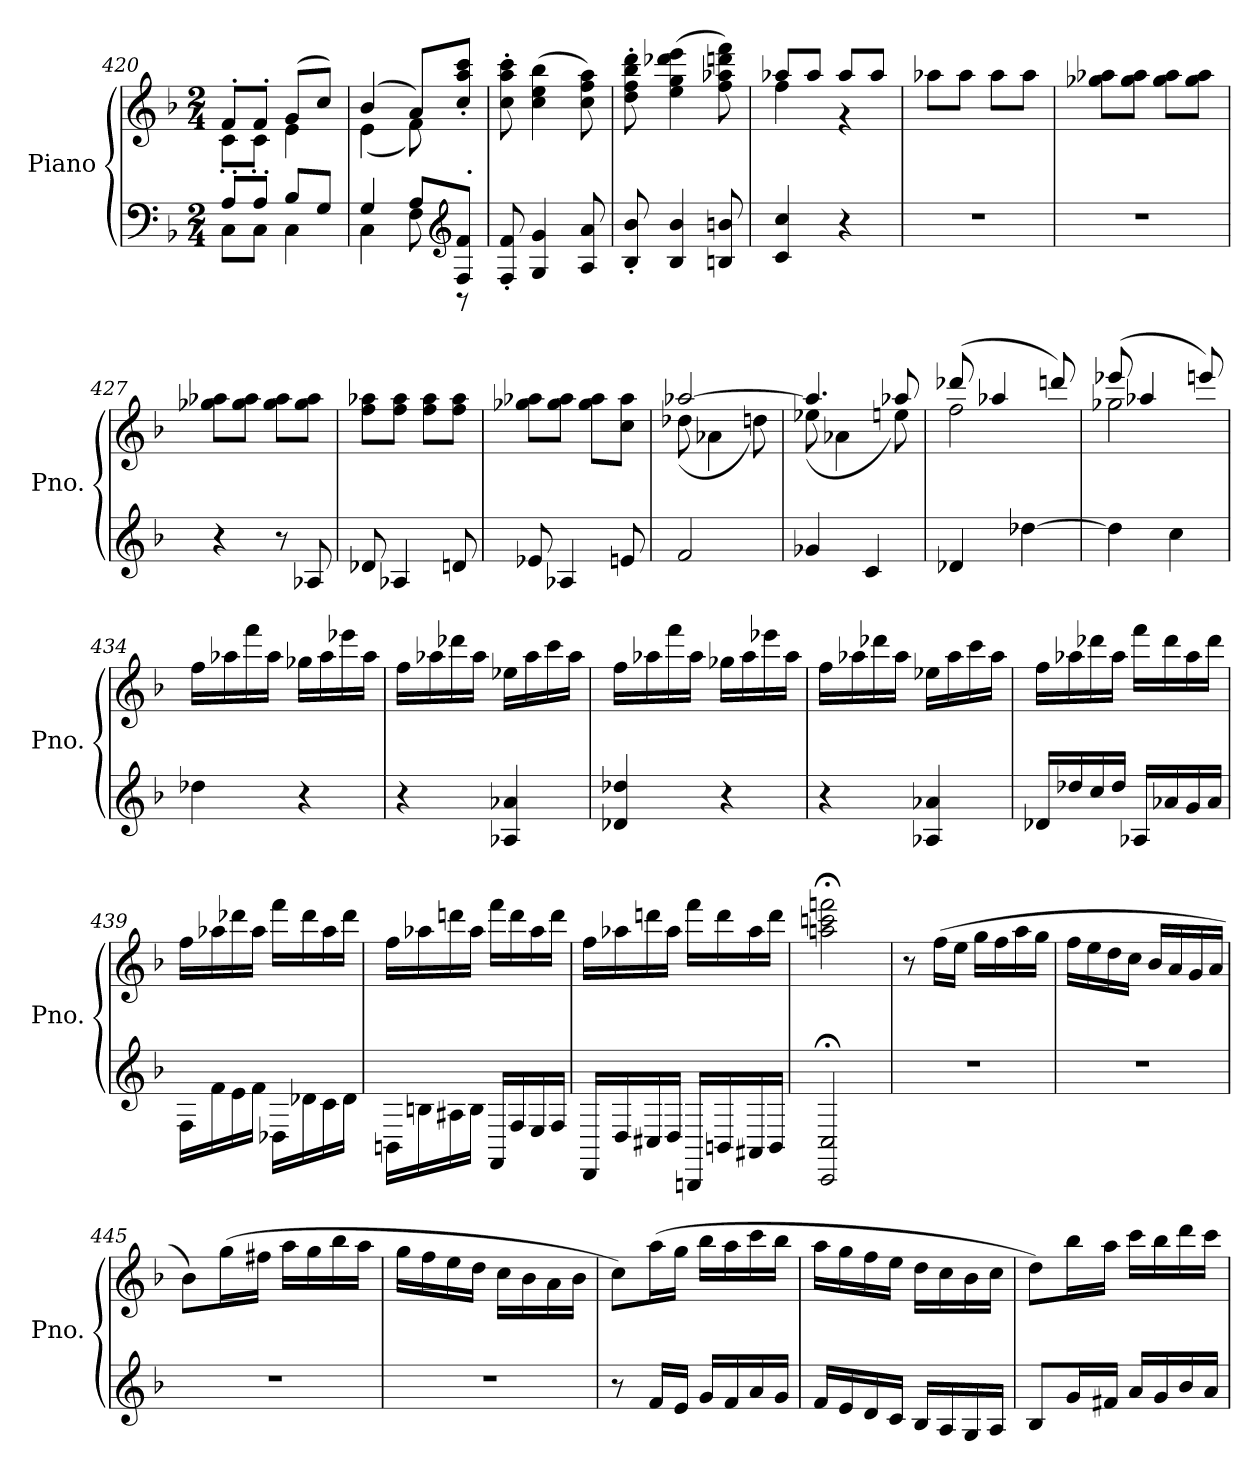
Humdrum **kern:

**kern	**kern
*part1	*part1
*staff2	*staff1
*I"Piano	*
*I'Pno.	*
*clefF4	*clefG2
*k[b-]	*k[b-]
*M2/4	*M2/4
=420	=420
*^	*^
8A'/L	8C\L	8f'/L	8c'\L
8A'/J	8C\J	8f'/J	8c'\J
8B-/L	4C\	(>8g/L	4e\
8G/J	.	8cc/J)	.
=421	=421	=421	=421
4G/	4C\	(>4b-/	(<4e\
8A/L	8F\	8a/L)	8f\)
*clefG2	*	*	*
8F/' 8f/'J	8r	8cc/' 8aa/' 8ccc/'J	8ryy
*v	*v	*	*
*	*v	*v
=422	=422
8F/' 8f/'	8cc\' 8aa\' 8ccc\'
4G/ 4g/	(>4cc\ 4ee\ 4bb-\
8A/ 8a/	8cc\ 8ff\ 8aa\)
!!LO:LB:g=z
=423	=423
8B-/' 8b-/'	8dd\' 8ff\' 8bb-\' 8ddd\'
4B-/ 4b-/	(>4ee\ 4gg\ 4ddd-X\ 4eee\
8Bn/ 8bn/	8ff\ 8aa-X\ 8dddn\ 8fff\)
=424	=424
*	*^
4c/ 4cc/	8aa-X/L	4ff\
.	8aa-/J	.
4r	8aa-/L	4r
.	8aa-/J	.
*	*v	*v
=425	=425
2r	8aa-X\L
.	8aa-\J
.	8aa-\L
.	8aa-\J
=426	=426
2r	8gg-X\ 8aa-X\L
.	8gg-\ 8aa-\J
.	8gg-\ 8aa-\L
.	8gg-\ 8aa-\J
=427	=427
4r	8gg-X\ 8aa-X\L
.	8gg-\ 8aa-\J
8r	8gg-\ 8aa-\L
8A-X/	8gg-\ 8aa-\J
=428	=428
8d-X/	8ff\ 8aa-X\L
4A-X/	8ff\ 8aa-\J
.	8ff\ 8aa-\L
8dn/	8ff\ 8aa-\J
!!LO:LB:g=z
=429	=429
8e-X/	8gg-X\ 8aa-X\L
4A-X/	8gg-\ 8aa-\J
.	8gg-\ 8aa-\L
8en/	8cc\ 8aa-\J
=430	=430
*	*^
2f/	[2aa-X/	(<8dd-X\
.	.	4a-X\
.	.	8ddn\)
=431	=431	=431
4g-X/	4.aa-/]	(<8ee-X\
.	.	4a-X\
4c/	.	.
.	8aa-X/	8een\)
=432	=432	=432
4d-X/	(>8ddd-X/	2ff\
.	4aa-X/	.
[4dd-X\	.	.
.	8dddn/)	.
=433	=433	=433
4dd-\]	(>8eee-X/	2gg-X\
.	4aa-X/	.
4cc\	.	.
.	8eeen/)	.
*	*v	*v
=434	=434
4dd-X\	16ff\LL
.	16aa-X\
.	16fff\
.	16aa-\JJ
4r	16gg-X\LL
.	16aa-\
.	16eee-X\
.	16aa-\JJ
!!LO:PB:g=z
=435	=435
4r	16ff\LL
.	16aa-X\
.	16ddd-X\
.	16aa-\JJ
4A-X/ 4a-X/	16ee-X\LL
.	16aa-\
.	16ccc\
.	16aa-\JJ
=436	=436
4d-X/ 4dd-X/	16ff\LL
.	16aa-X\
.	16fff\
.	16aa-\JJ
4r	16gg-X\LL
.	16aa-\
.	16eee-X\
.	16aa-\JJ
=437	=437
4r	16ff\LL
.	16aa-X\
.	16ddd-X\
.	16aa-\JJ
4A-X/ 4a-X/	16ee-X\LL
.	16aa-\
.	16ccc\
.	16aa-\JJ
=438	=438
16d-X/LL	16ff\LL
16dd-X/	16aa-X\
16cc/	16ddd-X\
16dd-/JJ	16aa-\JJ
16A-X/LL	16fff\LL
16a-X/	16ddd-\
16g/	16aa-\
16a-/JJ	16ddd-\JJ
!!LO:LB:g=z
=439	=439
16F\LL	16ff\LL
16f\	16aa-X\
16e\	16ddd-X\
16f\JJ	16aa-\JJ
16D-X\LL	16fff\LL
16d-X\	16ddd-\
16c\	16aa-\
16d-\JJ	16ddd-\JJ
=440	=440
16BBn\LL	16ff\LL
16Bn\	16aa-X\
16A#X\	16dddn\
16B\JJ	16aa-\JJ
16FF/LL	16fff\LL
16F/	16ddd\
16E/	16aa-\
16F/JJ	16ddd\JJ
=441	=441
16DD/LL	16ff\LL
16D/	16aa-X\
16C#X/	16dddn\
16D/JJ	16aa-\JJ
16BBBn/LL	16fff\LL
16BBn/	16ddd\
16AA#X/	16aa-\
16BB/JJ	16ddd\JJ
=442	=442
2CC/;< 2C/;<	2aan\;< 2cccn\;< 2fffn\;<
=443	=443
2r	8r
.	(>16ff\LL
.	16ee\JJ
.	16gg\LL
.	16ff\
.	16aa\
.	16gg\JJ
!!LO:LB:g=z
=444	=444
2r	16ff\LL
.	16ee\
.	16dd\
.	16cc\JJ
.	16b-/LL
.	16a/
.	16g/
.	16a/JJ
=445	=445
2r	8b-\L)
.	(>16gg\L
.	16ff#X\JJ
.	16aa\LL
.	16gg\
.	16bb-\
.	16aa\JJ
=446	=446
2r	16gg\LL
.	16ff\
.	16ee\
.	16dd\JJ
.	16cc\LL
.	16b-\
.	16a\
.	16b-\JJ
=447	=447
8r	8cc\L)
16f/LL	(>16aa\L
16e/JJ	16gg\JJ
16g/LL	16bb-\LL
16f/	16aa\
16a/	16ccc\
16g/JJ	16bb-\JJ
=448	=448
16f/LL	16aa\LL
16e/	16gg\
16d/	16ff\
16c/JJ	16ee\JJ
16B-/LL	16dd\LL
16A/	16cc\
16G/	16b-\
16A/JJ	16cc\JJ
!!LO:LB:g=z
=449	=449
8B-/L	8dd\L)
16g/L	16bb-\L
16f#X/JJ	16aa\JJ
16a/LL	16ccc\LL
16g/	16bb-\
16b-/	16ddd\
16a/JJ	16ccc\JJ
=	=
*-	*-
